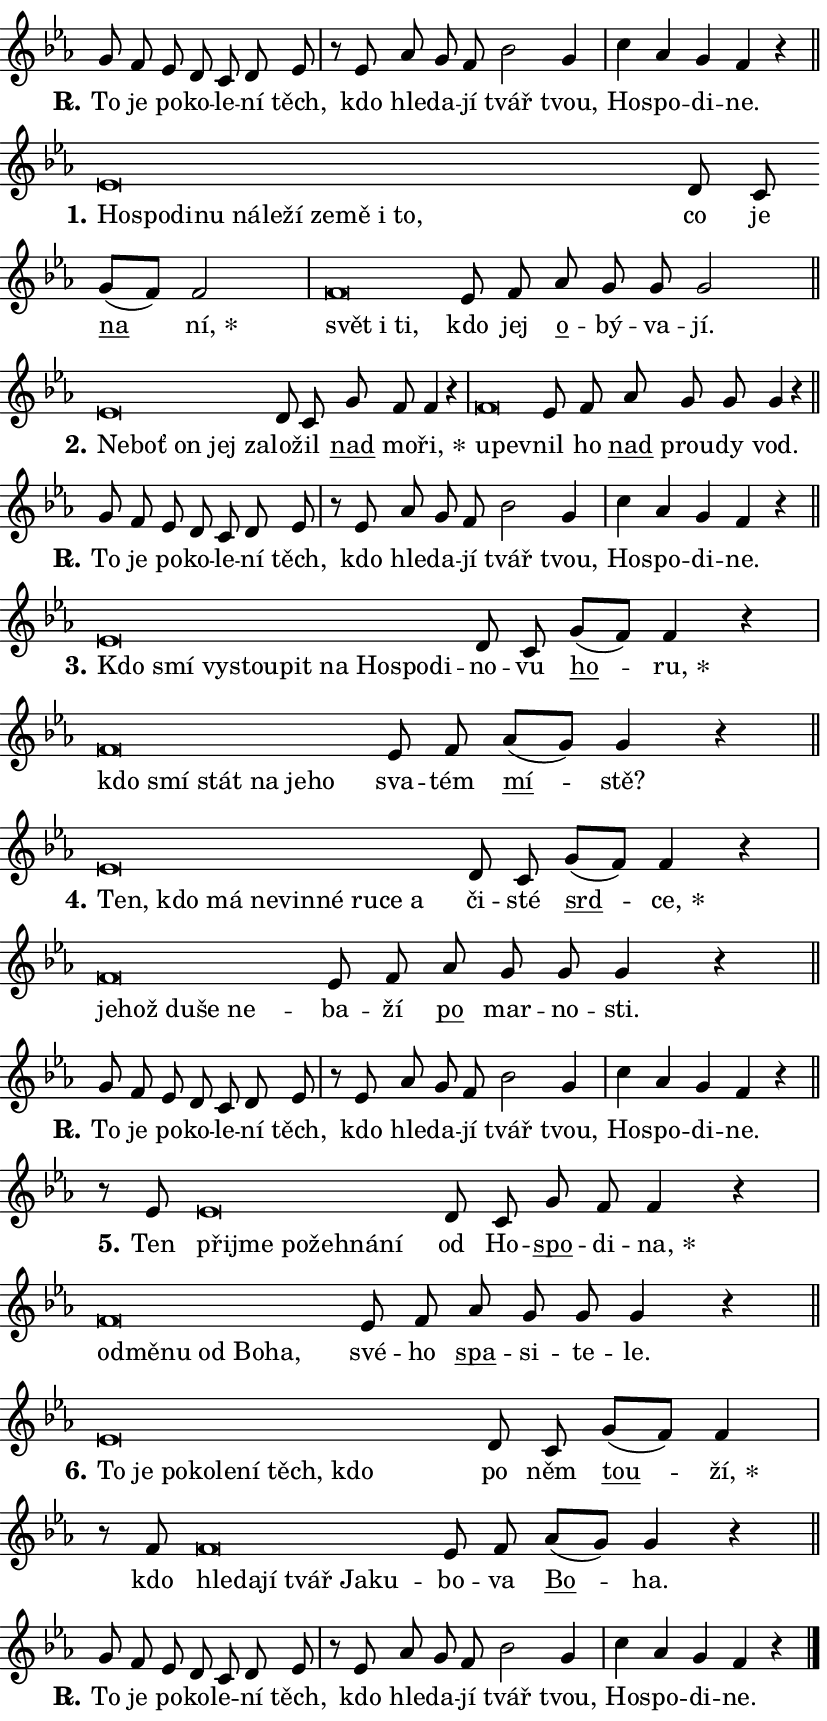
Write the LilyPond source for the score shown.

\version "2.24.0"
\header { tagline = "" }
\paper {
  indent = 0\cm
  top-margin = 0\cm
  right-margin = 0.13\cm % to fit lyric hyphens
  bottom-margin = 0\cm
  left-margin = 0\cm
  paper-width = 14\cm
  page-breaking = #ly:one-page-breaking
  system-system-spacing.basic-distance = #11
  score-system-spacing.basic-distance = #11
  ragged-last = ##f
}


%% Author: Thomas Morley
%% https://lists.gnu.org/archive/html/lilypond-user/2020-05/msg00002.html
#(define (line-position grob)
"Returns position of @var[grob} in current system:
   @code{'start}, if at first time-step
   @code{'end}, if at last time-step
   @code{'middle} otherwise
"
  (let* ((col (ly:item-get-column grob))
         (ln (ly:grob-object col 'left-neighbor))
         (rn (ly:grob-object col 'right-neighbor))
         (col-to-check-left (if (ly:grob? ln) ln col))
         (col-to-check-right (if (ly:grob? rn) rn col))
         (break-dir-left
           (and
             (ly:grob-property col-to-check-left 'non-musical #f)
             (ly:item-break-dir col-to-check-left)))
         (break-dir-right
           (and
             (ly:grob-property col-to-check-right 'non-musical #f)
             (ly:item-break-dir col-to-check-right))))
        (cond ((eqv? 1 break-dir-left) 'start)
              ((eqv? -1 break-dir-right) 'end)
              (else 'middle))))

#(define (tranparent-at-line-position vctor)
  (lambda (grob)
  "Relying on @code{line-position} select the relevant enry from @var{vctor}.
Used to determine transparency,"
    (case (line-position grob)
      ((end) (not (vector-ref vctor 0)))
      ((middle) (not (vector-ref vctor 1)))
      ((start) (not (vector-ref vctor 2))))))

noteHeadBreakVisibility =
#(define-music-function (break-visibility)(vector?)
"Makes @code{NoteHead}s transparent relying on @var{break-visibility}"
#{
  \override NoteHead.transparent =
    #(tranparent-at-line-position break-visibility)
#})

#(define delete-ledgers-for-transparent-note-heads
  (lambda (grob)
    "Reads whether a @code{NoteHead} is transparent.
If so this @code{NoteHead} is removed from @code{'note-heads} from
@var{grob}, which is supposed to be @code{LedgerLineSpanner}.
As a result ledgers are not printed for this @code{NoteHead}"
    (let* ((nhds-array (ly:grob-object grob 'note-heads))
           (nhds-list
             (if (ly:grob-array? nhds-array)
                 (ly:grob-array->list nhds-array)
                 '()))
           ;; Relies on the transparent-property being done before
           ;; Staff.LedgerLineSpanner.after-line-breaking is executed.
           ;; This is fragile ...
           (to-keep
             (remove
               (lambda (nhd)
                 (ly:grob-property nhd 'transparent #f))
               nhds-list)))
      ;; TODO find a better method to iterate over grob-arrays, similiar
      ;; to filter/remove etc for lists
      ;; For now rebuilt from scratch
      (set! (ly:grob-object grob 'note-heads)  '())
      (for-each
        (lambda (nhd)
          (ly:pointer-group-interface::add-grob grob 'note-heads nhd))
        to-keep))))

squashNotes = {
  \override NoteHead.X-extent = #'(-0.2 . 0.2)
  \override NoteHead.Y-extent = #'(-0.75 . 0)
  \override NoteHead.stencil =
    #(lambda (grob)
       (let ((pos (ly:grob-property grob 'staff-position)))
         (begin
           (if (< pos -7) (display "ERROR: Lower brevis then expected\n") (display ""))
           (if (<= pos -6) ly:text-interface::print ly:note-head::print))))
}
unSquashNotes = {
  \revert NoteHead.X-extent
  \revert NoteHead.Y-extent
  \revert NoteHead.stencil
}

hideNotes = \noteHeadBreakVisibility #begin-of-line-visible
unHideNotes = \noteHeadBreakVisibility #all-visible

% work-around for resetting accidentals
% https://lilypond.org/doc/v2.23/Documentation/notation/displaying-rhythms#unmetered-music
cadenzaMeasure = {
  \cadenzaOff
  \partial 1024 s1024
  \cadenzaOn
}

#(define-markup-command (accent layout props text) (markup?)
  "Underline accented syllable"
  (interpret-markup layout props
    #{\markup \override #'(offset . 4.3) \underline { #text }#}))

responsum = \markup \concat {
  "R" \hspace #-1.05 \path #0.1 #'((moveto 0 0.07) (lineto 0.9 0.8)) \hspace #0.05 "."
}

spaceSize = #0.6828661417322834 % exact space size for TeX Gyre Schola

\layout {
  \context {
    \Staff
    \remove "Time_signature_engraver"
    \override LedgerLineSpanner.after-line-breaking = #delete-ledgers-for-transparent-note-heads
  }
  \context {
    \Lyrics {
      \override LyricSpace.minimum-distance = \spaceSize
      \override LyricText.font-name = #"TeX Gyre Schola"
      \override LyricText.font-size = 1
      \override StanzaNumber.font-name = #"TeX Gyre Schola Bold"
      \override StanzaNumber.font-size = 1
    }
  }
  \context {
    \Score 
    \override NoteHead.text =
      #(lambda (grob) 
        (let ((pos (ly:grob-property grob 'staff-position)))
          #{\markup {
            \combine
              \halign #-0.55 \raise #(if (= pos -6) 0 0.5) \override #'(thickness . 2) \draw-line #'(3.2 . 0)
              \musicglyph "noteheads.sM1"
          }#}))
  }
}

% magnetic-lyrics.ily
%
%   written by
%     Jean Abou Samra <jean@abou-samra.fr>
%     Werner Lemberg <wl@gnu.org>
%
%   adapted by
%     Jiri Hon <jiri.hon@gmail.com>
%
% Version 2022-Apr-15

% https://www.mail-archive.com/lilypond-user@gnu.org/msg149350.html

#(define (Left_hyphen_pointer_engraver context)
   "Collect syllable-hyphen-syllable occurrences in lyrics and store
them in properties.  This engraver only looks to the left.  For
example, if the lyrics input is @code{foo -- bar}, it does the
following.

@itemize @bullet
@item
Set the @code{text} property of the @code{LyricHyphen} grob between
@q{foo} and @q{bar} to @code{foo}.

@item
Set the @code{left-hyphen} property of the @code{LyricText} grob with
text @q{foo} to the @code{LyricHyphen} grob between @q{foo} and
@q{bar}.
@end itemize

Use this auxiliary engraver in combination with the
@code{lyric-@/text::@/apply-@/magnetic-@/offset!} hook."
   (let ((hyphen #f)
         (text #f))
     (make-engraver
      (acknowledgers
       ((lyric-syllable-interface engraver grob source-engraver)
        (set! text grob)))
      (end-acknowledgers
       ((lyric-hyphen-interface engraver grob source-engraver)
        ;(when (not (grob::has-interface grob 'lyric-space-interface))
          (set! hyphen grob)));)
      ((stop-translation-timestep engraver)
       (when (and text hyphen)
         (ly:grob-set-object! text 'left-hyphen hyphen))
       (set! text #f)
       (set! hyphen #f)))))

#(define (lyric-text::apply-magnetic-offset! grob)
   "If the space between two syllables is less than the value in
property @code{LyricText@/.details@/.squash-threshold}, move the right
syllable to the left so that it gets concatenated with the left
syllable.

Use this function as a hook for
@code{LyricText@/.after-@/line-@/breaking} if the
@code{Left_@/hyphen_@/pointer_@/engraver} is active."
   (let ((hyphen (ly:grob-object grob 'left-hyphen #f)))
     (when hyphen
       (let ((left-text (ly:spanner-bound hyphen LEFT)))
         (when (grob::has-interface left-text 'lyric-syllable-interface)
           (let* ((common (ly:grob-common-refpoint grob left-text X))
                  (this-x-ext (ly:grob-extent grob common X))
                  (left-x-ext
                   (begin
                     ;; Trigger magnetism for left-text.
                     (ly:grob-property left-text 'after-line-breaking)
                     (ly:grob-extent left-text common X)))
                  ;; `delta` is the gap width between two syllables.
                  (delta (- (interval-start this-x-ext)
                            (interval-end left-x-ext)))
                  (details (ly:grob-property grob 'details))
                  (threshold (assoc-get 'squash-threshold details 0.2)))
             (when (< delta threshold)
               (let* (;; We have to manipulate the input text so that
                      ;; ligatures crossing syllable boundaries are not
                      ;; disabled.  For languages based on the Latin
                      ;; script this is essentially a beautification.
                      ;; However, for non-Western scripts it can be a
                      ;; necessity.
                      (lt (ly:grob-property left-text 'text))
                      (rt (ly:grob-property grob 'text))
                      (is-space (grob::has-interface hyphen 'lyric-space-interface))
                      (space (if is-space " " ""))
                      (extra-delta (if is-space spaceSize 0))
                      ;; Append new syllable.
                      (ltrt-space (if (and (string? lt) (string? rt))
                                (string-append lt space rt)
                                (make-concat-markup (list lt space rt))))
                      ;; Right-align `ltrt` to the right side.
                      (ltrt-space-markup (grob-interpret-markup
                               grob
                               (make-translate-markup
                                (cons (interval-length this-x-ext) 0)
                                (make-right-align-markup ltrt-space)))))
                 (begin
                   ;; Don't print `left-text`.
                   (ly:grob-set-property! left-text 'stencil #f)
                   ;; Set text and stencil (which holds all collected
                   ;; syllables so far) and shift it to the left.
                   (ly:grob-set-property! grob 'text ltrt-space)
                   (ly:grob-set-property! grob 'stencil ltrt-space-markup)
                   (ly:grob-translate-axis! grob (- (- delta extra-delta)) X))))))))))


#(define (lyric-hyphen::displace-bounds-first grob)
   ;; Make very sure this callback isn't triggered too early.
   (let ((left (ly:spanner-bound grob LEFT))
         (right (ly:spanner-bound grob RIGHT)))
     (ly:grob-property left 'after-line-breaking)
     (ly:grob-property right 'after-line-breaking)
     (ly:lyric-hyphen::print grob)))

squashThreshold = #0.4

\layout {
  \context {
    \Lyrics
    \consists #Left_hyphen_pointer_engraver
    \override LyricText.after-line-breaking =
      #lyric-text::apply-magnetic-offset!
    \override LyricHyphen.stencil = #lyric-hyphen::displace-bounds-first
    \override LyricText.details.squash-threshold = \squashThreshold
    \override LyricHyphen.minimum-distance = 0
    \override LyricHyphen.minimum-length = \squashThreshold
  }
}

squashText = \override LyricText.details.squash-threshold = 9999
unSquashText = \override LyricText.details.squash-threshold = \squashThreshold

leftText = \override LyricText.self-alignment-X = #LEFT
unLeftText = \revert LyricText.self-alignment-X

starOffset = #(lambda (grob) 
                (let ((x_offset (ly:self-alignment-interface::aligned-on-x-parent grob)))
                  (if (= x_offset 0) 0 (+ x_offset 1.2))))

star = #(define-music-function (syllable)(string?)
"Append star separator at the end of a syllable"
#{
  \once \override LyricText.X-offset = #starOffset
  \lyricmode { \markup {
    #syllable
    \override #'((font-name . "TeX Gyre Schola Bold")) \hspace #0.2 \lower #0.65 \larger "*"
  } }
#})

starAccent = #(define-music-function (syllable)(string?)
"Append star separator at the end of a syllable and make accent"
#{
  \once \override LyricText.X-offset = #starOffset
  \lyricmode { \markup {
    \accent #syllable
    \override #'((font-name . "TeX Gyre Schola Bold")) \hspace #0.2 \lower #0.65 \larger "*"
  } }
#})

breath = #(define-music-function (syllable)(string?)
"Append breathing indicator at the end of a syllable"
#{
  \lyricmode { \markup { #syllable "+" } }
#})

optionalBreath = #(define-music-function (syllable)(string?)
"Append optional breathing indicator at the end of a syllable"
#{
  \lyricmode { \markup { #syllable "(+)" } }
#})


\score {
    <<
        \new Voice = "melody" { \cadenzaOn \key es \major \relative { g'8 f es d c d es \cadenzaMeasure \bar "|" r8 es as g f bes2 g4 \cadenzaMeasure \bar "|" c as g f r \cadenzaMeasure \bar "||" \break } }
        \new Lyrics \lyricsto "melody" { \lyricmode { \set stanza = \responsum
To je po -- ko -- le -- ní těch, kdo hle -- da -- jí tvář tvou, Ho -- spo -- di -- ne. } }
    >>
    \layout {}
}

\score {
    <<
        \new Voice = "melody" { \cadenzaOn \key es \major \relative { \squashNotes es'\breve*1/16 \hideNotes \breve*1/16 \bar "" \breve*1/16 \bar "" \breve*1/16 \bar "" \breve*1/16 \bar "" \breve*1/16 \bar "" \breve*1/16 \bar "" \breve*1/16 \bar "" \breve*1/16 \bar "" \breve*1/16 \breve*1/16 \bar "" \unHideNotes \unSquashNotes d8 c \bar "" g'[( f)] f2 \cadenzaMeasure \bar "|" \squashNotes f\breve*1/16 \hideNotes \breve*1/16 \breve*1/16 \bar "" \unHideNotes \unSquashNotes es8 f \bar "" as g g g2 \cadenzaMeasure \bar "||" \break } }
        \new Lyrics \lyricsto "melody" { \lyricmode { \set stanza = "1."
\leftText Ho -- \squashText spo -- di -- nu ná -- le -- ží ze -- mě i to, \unLeftText \unSquashText co je \markup \accent na \star ní, \leftText svět \squashText i ti, \unLeftText \unSquashText kdo jej \markup \accent o -- bý -- va -- jí. } }
    >>
    \layout {}
}

\score {
    <<
        \new Voice = "melody" { \cadenzaOn \key es \major \relative { \squashNotes es'\breve*1/16 \hideNotes \breve*1/16 \bar "" \breve*1/16 \bar "" \breve*1/16 \breve*1/16 \bar "" \unHideNotes \unSquashNotes d8 c \bar "" g' f f4 r \cadenzaMeasure \bar "|" \squashNotes f\breve*1/16 \hideNotes \breve*1/16 \bar "" \unHideNotes \unSquashNotes es8 f \bar "" as g g g4 r \cadenzaMeasure \bar "||" \break } }
        \new Lyrics \lyricsto "melody" { \lyricmode { \set stanza = "2."
\leftText Ne -- \squashText boť on jej za -- \unLeftText \unSquashText lo -- žil \markup \accent nad mo -- \star ři, \leftText u -- \squashText pev -- \unLeftText \unSquashText nil ho \markup \accent nad prou -- dy vod. } }
    >>
    \layout {}
}

\score {
    <<
        \new Voice = "melody" { \cadenzaOn \key es \major \relative { g'8 f es d c d es \cadenzaMeasure \bar "|" r8 es as g f bes2 g4 \cadenzaMeasure \bar "|" c as g f r \cadenzaMeasure \bar "||" \break } }
        \new Lyrics \lyricsto "melody" { \lyricmode { \set stanza = \responsum
To je po -- ko -- le -- ní těch, kdo hle -- da -- jí tvář tvou, Ho -- spo -- di -- ne. } }
    >>
    \layout {}
}

\score {
    <<
        \new Voice = "melody" { \cadenzaOn \key es \major \relative { \squashNotes es'\breve*1/16 \hideNotes \breve*1/16 \bar "" \breve*1/16 \bar "" \breve*1/16 \bar "" \breve*1/16 \bar "" \breve*1/16 \bar "" \breve*1/16 \bar "" \breve*1/16 \breve*1/16 \bar "" \unHideNotes \unSquashNotes d8 c \bar "" g'[( f)] f4 r \cadenzaMeasure \bar "|" \squashNotes f\breve*1/16 \hideNotes \breve*1/16 \bar "" \breve*1/16 \bar "" \breve*1/16 \bar "" \breve*1/16 \breve*1/16 \bar "" \unHideNotes \unSquashNotes es8 f \bar "" as[( g)] g4 r \cadenzaMeasure \bar "||" \break } }
        \new Lyrics \lyricsto "melody" { \lyricmode { \set stanza = "3."
\leftText Kdo \squashText smí vy -- stou -- pit na Ho -- spo -- di -- \unLeftText \unSquashText no -- vu \markup \accent ho -- \star ru, \leftText kdo \squashText smí stát na je -- ho \unLeftText \unSquashText sva -- tém \markup \accent mí -- stě? } }
    >>
    \layout {}
}

\score {
    <<
        \new Voice = "melody" { \cadenzaOn \key es \major \relative { \squashNotes es'\breve*1/16 \hideNotes \breve*1/16 \bar "" \breve*1/16 \bar "" \breve*1/16 \bar "" \breve*1/16 \bar "" \breve*1/16 \bar "" \breve*1/16 \bar "" \breve*1/16 \breve*1/16 \bar "" \unHideNotes \unSquashNotes d8 c \bar "" g'[( f)] f4 r \cadenzaMeasure \bar "|" \squashNotes f\breve*1/16 \hideNotes \breve*1/16 \bar "" \breve*1/16 \bar "" \breve*1/16 \breve*1/16 \bar "" \unHideNotes \unSquashNotes es8 f \bar "" as g g g4 r \cadenzaMeasure \bar "||" \break } }
        \new Lyrics \lyricsto "melody" { \lyricmode { \set stanza = "4."
\leftText Ten, \squashText kdo má ne -- vin -- né ru -- ce a \unLeftText \unSquashText či -- sté \markup \accent srd -- \star ce, \leftText je -- \squashText hož du -- še ne -- \unLeftText \unSquashText ba -- ží \markup \accent po mar -- no -- sti. } }
    >>
    \layout {}
}

\score {
    <<
        \new Voice = "melody" { \cadenzaOn \key es \major \relative { g'8 f es d c d es \cadenzaMeasure \bar "|" r8 es as g f bes2 g4 \cadenzaMeasure \bar "|" c as g f r \cadenzaMeasure \bar "||" \break } }
        \new Lyrics \lyricsto "melody" { \lyricmode { \set stanza = \responsum
To je po -- ko -- le -- ní těch, kdo hle -- da -- jí tvář tvou, Ho -- spo -- di -- ne. } }
    >>
    \layout {}
}

\score {
    <<
        \new Voice = "melody" { \cadenzaOn \key es \major \relative { r8 es'8 \squashNotes es\breve*1/16 \hideNotes \breve*1/16 \bar "" \breve*1/16 \bar "" \breve*1/16 \bar "" \breve*1/16 \breve*1/16 \bar "" \unHideNotes \unSquashNotes d8 c \bar "" g' f f4 r \cadenzaMeasure \bar "|" \squashNotes f\breve*1/16 \hideNotes \breve*1/16 \bar "" \breve*1/16 \bar "" \breve*1/16 \bar "" \breve*1/16 \breve*1/16 \bar "" \unHideNotes \unSquashNotes es8 f \bar "" as g g g4 r \cadenzaMeasure \bar "||" \break } }
        \new Lyrics \lyricsto "melody" { \lyricmode { \set stanza = "5."
Ten \leftText při -- \squashText jme po -- žeh -- ná -- ní \unLeftText \unSquashText od Ho -- \markup \accent spo -- di -- \star na, \leftText od -- \squashText mě -- nu od Bo -- ha, \unLeftText \unSquashText své -- ho \markup \accent spa -- si -- te -- le. } }
    >>
    \layout {}
}

\score {
    <<
        \new Voice = "melody" { \cadenzaOn \key es \major \relative { \squashNotes es'\breve*1/16 \hideNotes \breve*1/16 \bar "" \breve*1/16 \bar "" \breve*1/16 \bar "" \breve*1/16 \bar "" \breve*1/16 \bar "" \breve*1/16 \breve*1/16 \bar "" \unHideNotes \unSquashNotes d8 c \bar "" g'[( f)] f4 \cadenzaMeasure \bar "|" r8 f8 \squashNotes f\breve*1/16 \hideNotes \breve*1/16 \bar "" \breve*1/16 \bar "" \breve*1/16 \bar "" \breve*1/16 \breve*1/16 \bar "" \unHideNotes \unSquashNotes es8 f \bar "" as[( g)] g4 r \cadenzaMeasure \bar "||" \break } }
        \new Lyrics \lyricsto "melody" { \lyricmode { \set stanza = "6."
\leftText To \squashText je po -- ko -- le -- ní těch, kdo \unLeftText \unSquashText po něm \markup \accent tou -- \star ží, kdo \leftText hle -- \squashText da -- jí tvář Ja -- ku -- \unLeftText \unSquashText bo -- va \markup \accent Bo -- ha. } }
    >>
    \layout {}
}

\score {
    <<
        \new Voice = "melody" { \cadenzaOn \key es \major \relative { g'8 f es d c d es \cadenzaMeasure \bar "|" r8 es as g f bes2 g4 \cadenzaMeasure \bar "|" c as g f r \cadenzaMeasure \bar "||" \break } \bar "|." }
        \new Lyrics \lyricsto "melody" { \lyricmode { \set stanza = \responsum
To je po -- ko -- le -- ní těch, kdo hle -- da -- jí tvář tvou, Ho -- spo -- di -- ne. } }
    >>
    \layout {}
}
